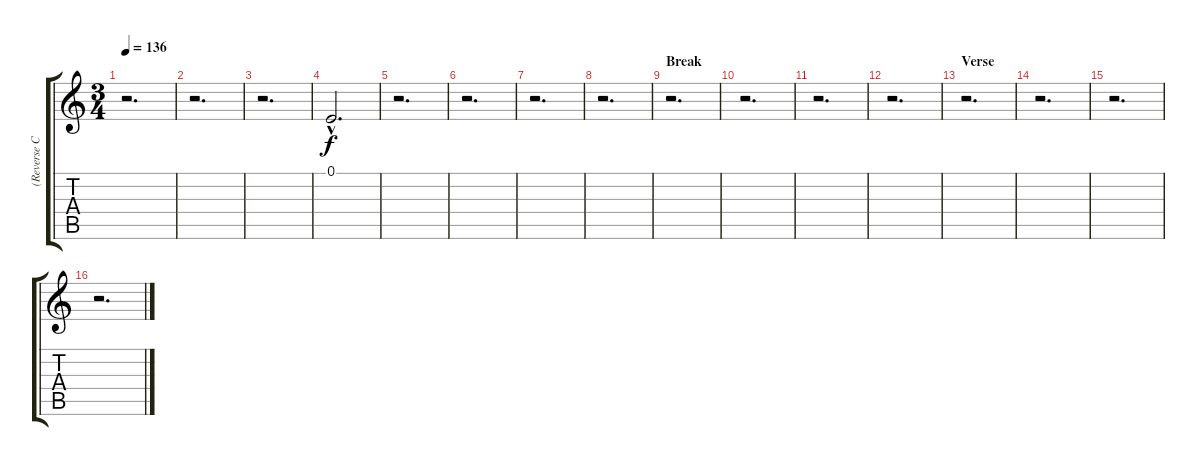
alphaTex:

\track ("(Reverse Cymbals)" "(Reverse C") {instrument reversecymbal}
\staff {score tabs}
\tuning (E4 B3 G3 D3 A2 E2) {hide}
\ts (3 4)
\tempo 136
\clef g2
\ks c
r.2{d dy f} |
r.2{d} |
r.2{d} |
0.1{hac}.2{d} |
r.2{d} |
r.2{d} |
r.2{d} |
r.2{d} |
\section ("" "Break")
r.2{d} |
r.2{d} |
r.2{d} |
r.2{d} |
\section ("" "Verse")
r.2{d} |
r.2{d} |
r.2{d} |
r.2{d}
